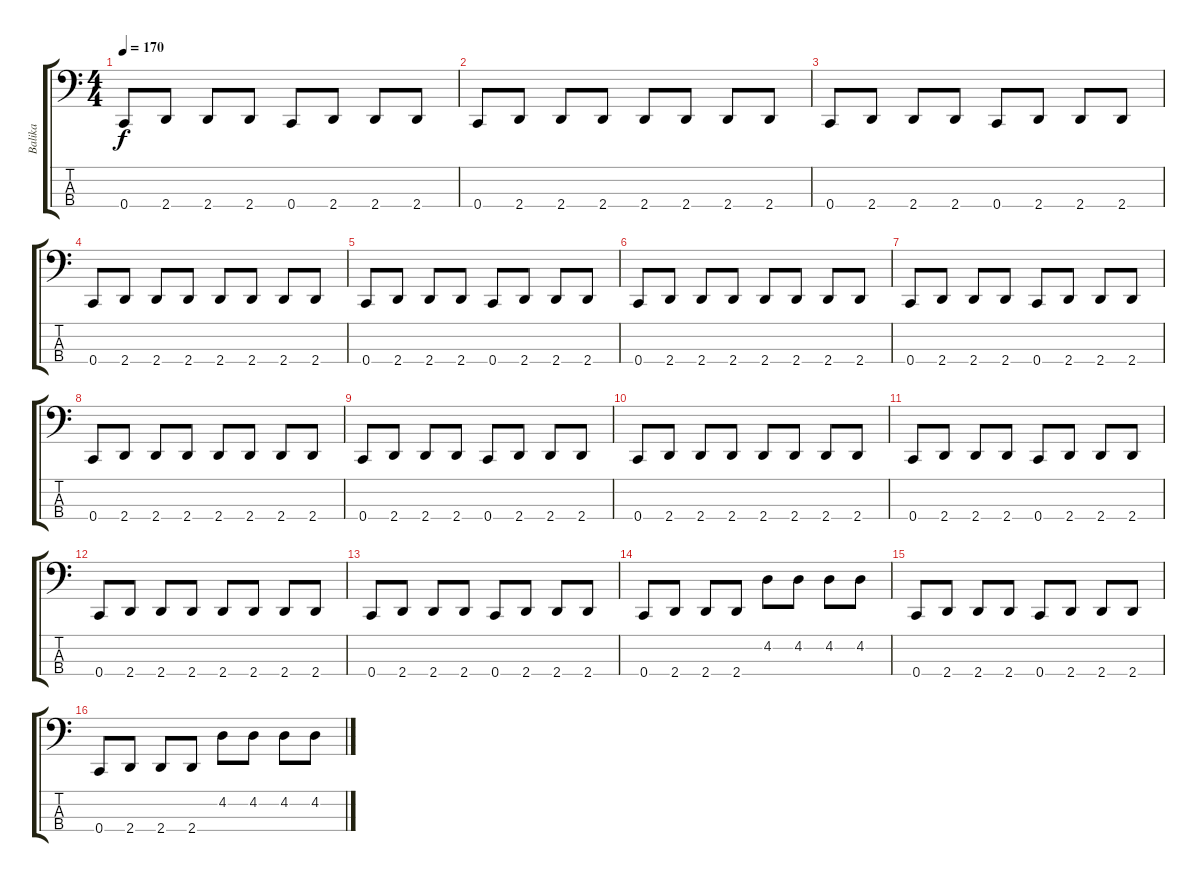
\track ("Balika" "Balika") {instrument electricbassfinger}
\staff {score tabs}
\tuning (Eb2 Bb1 F1 C1) {hide}
\ts (4 4)
\tempo 170
\clef f4
\ks c
0.4.8{dy f} 2.4.8 2.4.8 2.4.8 0.4.8 2.4.8 2.4.8 2.4.8 |
0.4.8 2.4.8 2.4.8 2.4.8 2.4.8 2.4.8 2.4.8 2.4.8 |
0.4.8 2.4.8 2.4.8 2.4.8 0.4.8 2.4.8 2.4.8 2.4.8 |
0.4.8 2.4.8 2.4.8 2.4.8 2.4.8 2.4.8 2.4.8 2.4.8 |
0.4.8 2.4.8 2.4.8 2.4.8 0.4.8 2.4.8 2.4.8 2.4.8 |
0.4.8 2.4.8 2.4.8 2.4.8 2.4.8 2.4.8 2.4.8 2.4.8 |
0.4.8 2.4.8 2.4.8 2.4.8 0.4.8 2.4.8 2.4.8 2.4.8 |
0.4.8 2.4.8 2.4.8 2.4.8 2.4.8 2.4.8 2.4.8 2.4.8 |
0.4.8 2.4.8 2.4.8 2.4.8 0.4.8 2.4.8 2.4.8 2.4.8 |
0.4.8 2.4.8 2.4.8 2.4.8 2.4.8 2.4.8 2.4.8 2.4.8 |
0.4.8 2.4.8 2.4.8 2.4.8 0.4.8 2.4.8 2.4.8 2.4.8 |
0.4.8 2.4.8 2.4.8 2.4.8 2.4.8 2.4.8 2.4.8 2.4.8 |
0.4.8 2.4.8 2.4.8 2.4.8 0.4.8 2.4.8 2.4.8 2.4.8 |
0.4.8 2.4.8 2.4.8 2.4.8 4.2.8 4.2.8 4.2.8 4.2.8 |
0.4.8 2.4.8 2.4.8 2.4.8 0.4.8 2.4.8 2.4.8 2.4.8 |
0.4.8 2.4.8 2.4.8 2.4.8 4.2.8 4.2.8 4.2.8 4.2.8
